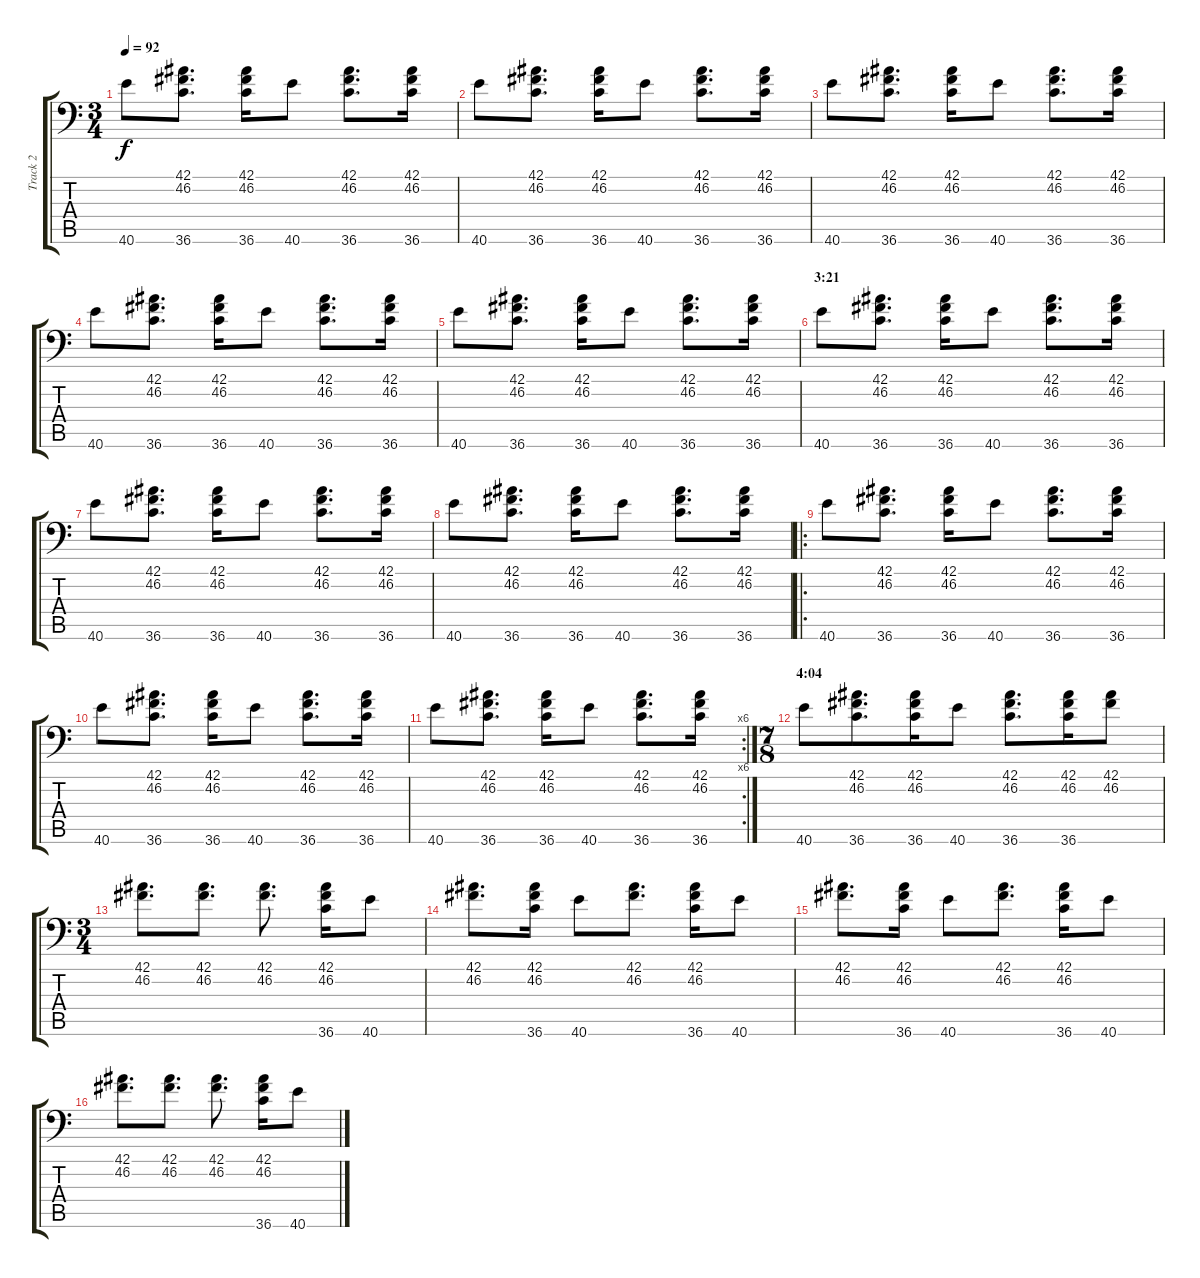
\track ("Track 2" "Track 2") {instrument acousticgrandpiano}
\staff {score tabs}
\tuning (C-1 C-1 C-1 C-1 C-1 C-1) {hide}
\ts (3 4)
\tempo 92
\clef f4
\ks c
40.6.8{dy f} (42.1 46.2 36.6).8{d} (42.1 46.2 36.6).16 40.6.8 (42.1 46.2 36.6).8{d} (42.1 46.2 36.6).16 |
40.6.8 (42.1 46.2 36.6).8{d} (42.1 46.2 36.6).16 40.6.8 (42.1 46.2 36.6).8{d} (42.1 46.2 36.6).16 |
40.6.8 (42.1 46.2 36.6).8{d} (42.1 46.2 36.6).16 40.6.8 (42.1 46.2 36.6).8{d} (42.1 46.2 36.6).16 |
40.6.8 (42.1 46.2 36.6).8{d} (42.1 46.2 36.6).16 40.6.8 (42.1 46.2 36.6).8{d} (42.1 46.2 36.6).16 |
40.6.8 (42.1 46.2 36.6).8{d} (42.1 46.2 36.6).16 40.6.8 (42.1 46.2 36.6).8{d} (42.1 46.2 36.6).16 |
\section ("" "3:21")
40.6.8 (42.1 46.2 36.6).8{d} (42.1 46.2 36.6).16 40.6.8 (42.1 46.2 36.6).8{d} (42.1 46.2 36.6).16 |
40.6.8 (42.1 46.2 36.6).8{d} (42.1 46.2 36.6).16 40.6.8 (42.1 46.2 36.6).8{d} (42.1 46.2 36.6).16 |
40.6.8 (42.1 46.2 36.6).8{d} (42.1 46.2 36.6).16 40.6.8 (42.1 46.2 36.6).8{d} (42.1 46.2 36.6).16 |
\ro
40.6.8 (42.1 46.2 36.6).8{d} (42.1 46.2 36.6).16 40.6.8 (42.1 46.2 36.6).8{d} (42.1 46.2 36.6).16 |
40.6.8 (42.1 46.2 36.6).8{d} (42.1 46.2 36.6).16 40.6.8 (42.1 46.2 36.6).8{d} (42.1 46.2 36.6).16 |
\rc 6
40.6.8 (42.1 46.2 36.6).8{d} (42.1 46.2 36.6).16 40.6.8 (42.1 46.2 36.6).8{d} (42.1 46.2 36.6).16 |
\ts (7 8)
\section ("" "4:04")
40.6.8 (42.1 46.2 36.6).8{d} (42.1 46.2 36.6).16 40.6.8 (42.1 46.2 36.6).8{d} (42.1 46.2 36.6).16 (42.1 46.2).8 |
\ts (3 4)
(42.1 46.2).8{d} (42.1 46.2).8{d} (42.1 46.2).8{d} (42.1 46.2 36.6).16 40.6.8 |
(42.1 46.2).8{d} (42.1 46.2 36.6).16 40.6.8 (42.1 46.2).8{d} (42.1 46.2 36.6).16 40.6.8 |
(42.1 46.2).8{d} (42.1 46.2 36.6).16 40.6.8 (42.1 46.2).8{d} (42.1 46.2 36.6).16 40.6.8 |
(42.1 46.2).8{d} (42.1 46.2).8{d} (42.1 46.2).8{d} (42.1 46.2 36.6).16 40.6.8
